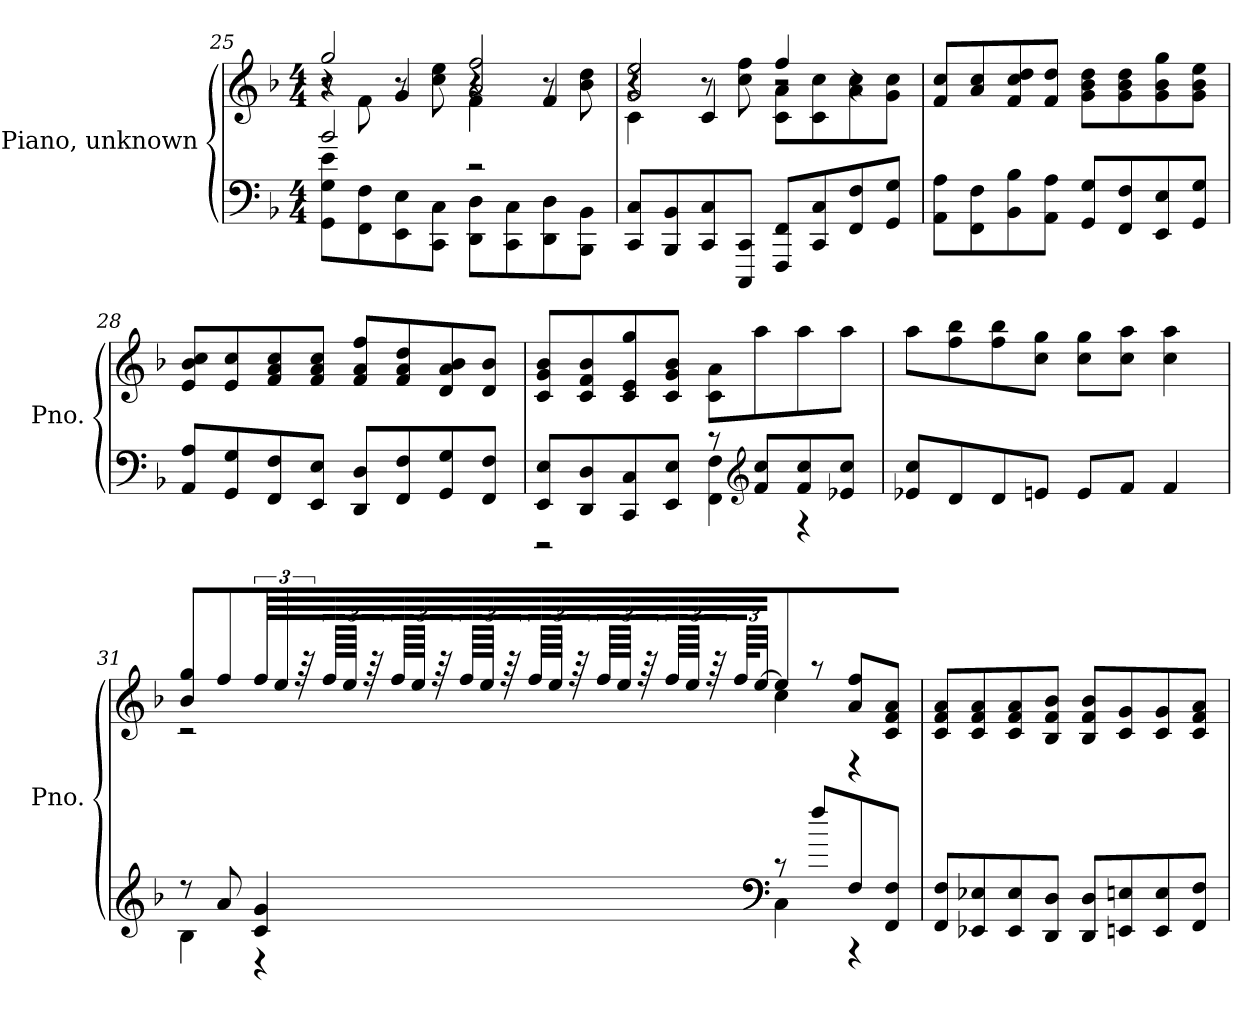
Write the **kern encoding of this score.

**kern	**kern
*part1	*part1
*staff2	*staff1
*I"Piano, unknown	*
*I'Pno.	*
!!LO:LB:g=z
*clefF4	*clefG2
*k[b-]	*k[b-]
*M4/4	*M4/4
=25	=25
*^	*^
*	*	*	*^
2b-/	8GG\ 8G\ 8e\L	2gg/	8r	4r
.	8FF\ 8F\	.	8f\	.
.	8EE\ 8E\	.	8r	4g/
.	8CC\ 8C\J	.	8cc\ 8ee\	.
2r	8DD\ 8D\L	2a/ 2ff/	4f\	4r
.	8CC\ 8C\	.	.	.
.	8DD\ 8D\	.	8r	4f/
.	8BBB-\ 8BB-\J	.	8b-\ 8dd\	.
*v	*v	*	*	*
=26	=26	=26	=26
8CC/ 8C/L	2g/ 2ee/	4c\	4r
8BBB-/ 8BB-/	.	.	.
8CC/ 8C/	.	8r	4c/
8CCC/ 8CC/J	.	8cc\ 8ff\	.
8FFF/ 8FF/L	4ff/	8c\ 8a\L	2r
8CC/ 8C/	.	8c\ 8cc\	.
8FF/ 8F/	4r	8a\ 8cc\	.
8GG/ 8G/J	.	8g\ 8cc\J	.
*	*v	*v	*v
=27	=27
8AA\ 8A\L	8f/ 8cc/L
8FF\ 8F\	8a/ 8cc/
8BB-\ 8B-\	8f/ 8cc/ 8dd/
8AA\ 8A\J	8f/ 8dd/J
8GG/ 8G/L	8g\ 8b-\ 8dd\L
8FF/ 8F/	8g\ 8b-\ 8dd\
8EE/ 8E/	8g\ 8b-\ 8gg\
8GG/ 8G/J	8g\ 8b-\ 8ee\J
=28	=28
8AA/ 8A/L	8e/ 8b-/ 8cc/L
8GG/ 8G/	8e/ 8cc/
8FF/ 8F/	8f/ 8a/ 8cc/
8EE/ 8E/J	8f/ 8a/ 8cc/J
8DD/ 8D/L	8f/ 8a/ 8ff/L
8FF/ 8F/	8f/ 8a/ 8dd/
8GG/ 8G/	8d/ 8a/ 8b-/
8FF/ 8F/J	8d/ 8b-/J
!!LO:LB:g=z
=29	=29
*^	*
8EE/ 8E/L	2r	8c/ 8g/ 8b-/L
8DD/ 8D/	.	8c/ 8f/ 8b-/
8CC/ 8C/	.	8c/ 8e/ 8gg/
8EE/ 8E/J	.	8c/ 8g/ 8b-/J
8r	4FF\ 4F\	8c\ 8a\L
*clefG2	*	*
8f/ 8cc/L	.	8aa\
8f/ 8cc/	4r	8aa\
8e-X/ 8cc/J	.	8aa\J
*v	*v	*
=30	=30
8e-X/ 8cc/L	8aa\L
8d/	8ff\ 8bb-\
8d/	8ff\ 8bb-\
8en/J	8cc\ 8gg\J
8e/L	8cc\ 8gg\L
8f/J	8cc\ 8aa\J
4f/	4cc\ 4aa\
!!LO:LB:g=z
=31	=31
*^	*^
8r	4B-\	8b-/ 8gg/L	2r
8a/	.	8ff/	.
4c/ 4g/	4r	96ff/LLL	.
.	.	96ee/JJJJ	.
.	.	96r	.
.	.	96ff/LLLL	.
.	.	96ee/JJJJ	.
.	.	96r	.
.	.	96ff/LLLL	.
.	.	96ee/JJJJ	.
.	.	96r	.
.	.	96ff/LLLL	.
.	.	96ee/JJJJ	.
.	.	96r	.
.	.	96ff/LLLL	.
.	.	96ee/JJJJ	.
.	.	96r	.
.	.	96ff/LLLL	.
.	.	96ee/JJJJ	.
.	.	96r	.
.	.	96ff/LLLL	.
.	.	96ee/JJJJ	.
.	.	96r	.
*	*	*Xbrackettup	*
.	.	96ff/KLLL	.
.	.	[48ee/JJJ	.
*clefF4	*	*	*
8r	4C\	8ee/]	4cc\
8ff/L	.	8r	.
8F/	4r	8a/ 8ff/L	4r
8FF/ 8F/J	.	8c/ 8f/ 8a/J	.
*v	*v	*	*
*	*v	*v
=32	=32
8FF/ 8F/L	8c/ 8f/ 8a/L
8EE-X/ 8E-X/	8c/ 8f/ 8a/
8EE-/ 8E-/	8c/ 8f/ 8a/
8DD/ 8D/J	8B-/ 8f/ 8b-/J
8DD/ 8D/L	8B-/ 8f/ 8b-/L
8EEn/ 8En/	8c/ 8g/
8EE/ 8E/	8c/ 8g/
8FF/ 8F/J	8c/ 8f/ 8a/J
=	=
*-	*-
